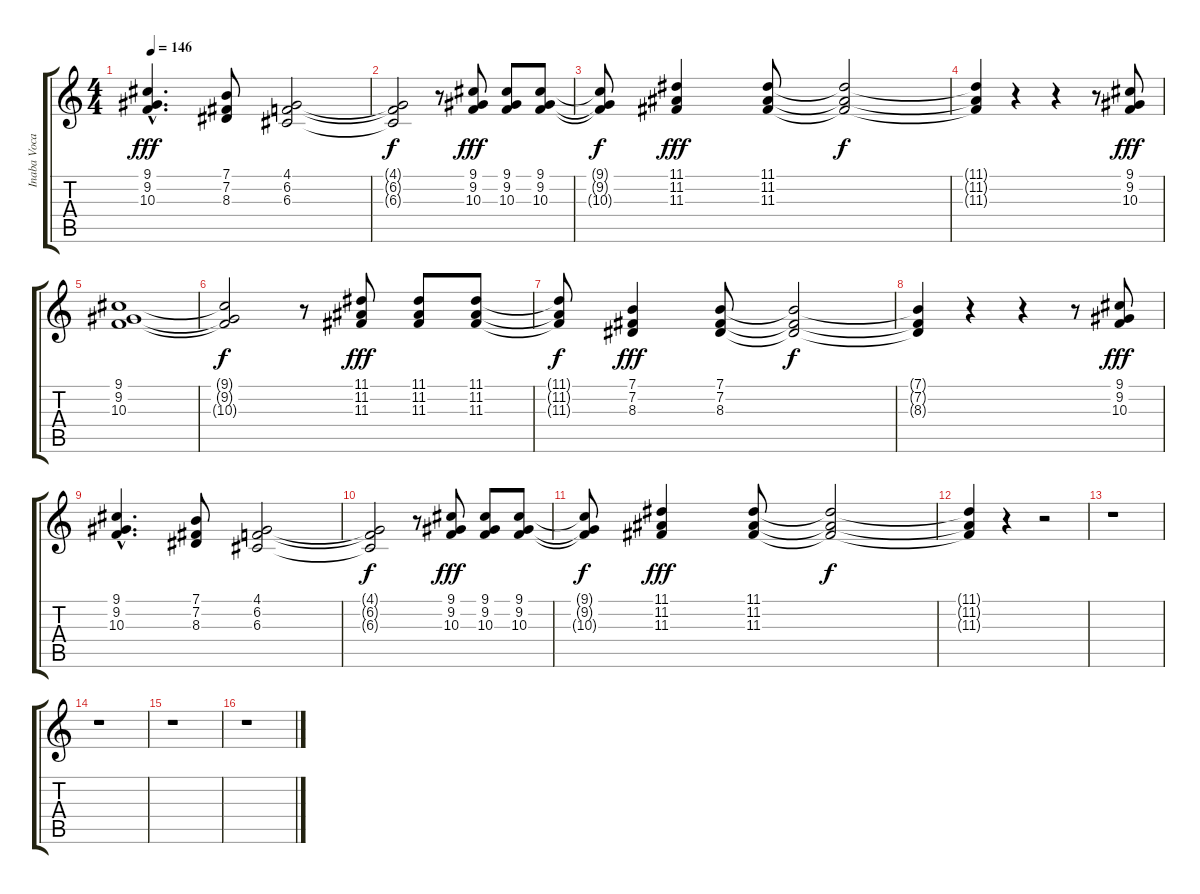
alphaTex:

\track ("Inaba Vocals" "Inaba Voca") {instrument lead6voice}
\staff {score tabs}
\tuning (E4 B3 G3 D3 A2 E2) {hide}
\ts (4 4)
\tempo 146
\clef g2
\ks c
(9.1{hac} 9.2{hac} 10.3{hac}).4{d dy fff} (7.1 7.2 8.3).8 (4.1 6.2 6.3).2 |
(4.1{t} 6.2{t} 6.3{t}).2{dy f} r.8 (9.1 9.2 10.3).8{dy fff} (9.1 9.2 10.3).8 (9.1 9.2 10.3).8 |
(9.1{t} 9.2{t} 10.3{t}).8{dy f} (11.1 11.2 11.3).4{dy fff} (11.1 11.2 11.3).8 (11.1{t} 11.2{t} 11.3{t}).2{dy f} |
(11.1{t} 11.2{t} 11.3{t}).4 r.4 r.4 r.8 (9.1 9.2 10.3).8{dy fff} |
(9.1 9.2 10.3).1 |
(9.1{t} 9.2{t} 10.3{t}).2{dy f} r.8 (11.1 11.2 11.3).8{dy fff} (11.1 11.2 11.3).8 (11.1 11.2 11.3).8 |
(11.1{t} 11.2{t} 11.3{t}).8{dy f} (7.1 7.2 8.3).4{dy fff} (7.1 7.2 8.3).8 (7.1{t} 7.2{t} 8.3{t}).2{dy f} |
(7.1{t} 7.2{t} 8.3{t}).4 r.4 r.4 r.8 (9.1 9.2 10.3).8{dy fff} |
(9.1{hac} 9.2{hac} 10.3{hac}).4{d} (7.1 7.2 8.3).8 (4.1 6.2 6.3).2 |
(4.1{t} 6.2{t} 6.3{t}).2{dy f} r.8 (9.1 9.2 10.3).8{dy fff} (9.1 9.2 10.3).8 (9.1 9.2 10.3).8 |
(9.1{t} 9.2{t} 10.3{t}).8{dy f} (11.1 11.2 11.3).4{dy fff} (11.1 11.2 11.3).8 (11.1{t} 11.2{t} 11.3{t}).2{dy f} |
(11.1{t} 11.2{t} 11.3{t}).4 r.4 r.2 |
r.1 |
r.1 |
r.1 |
r.1
